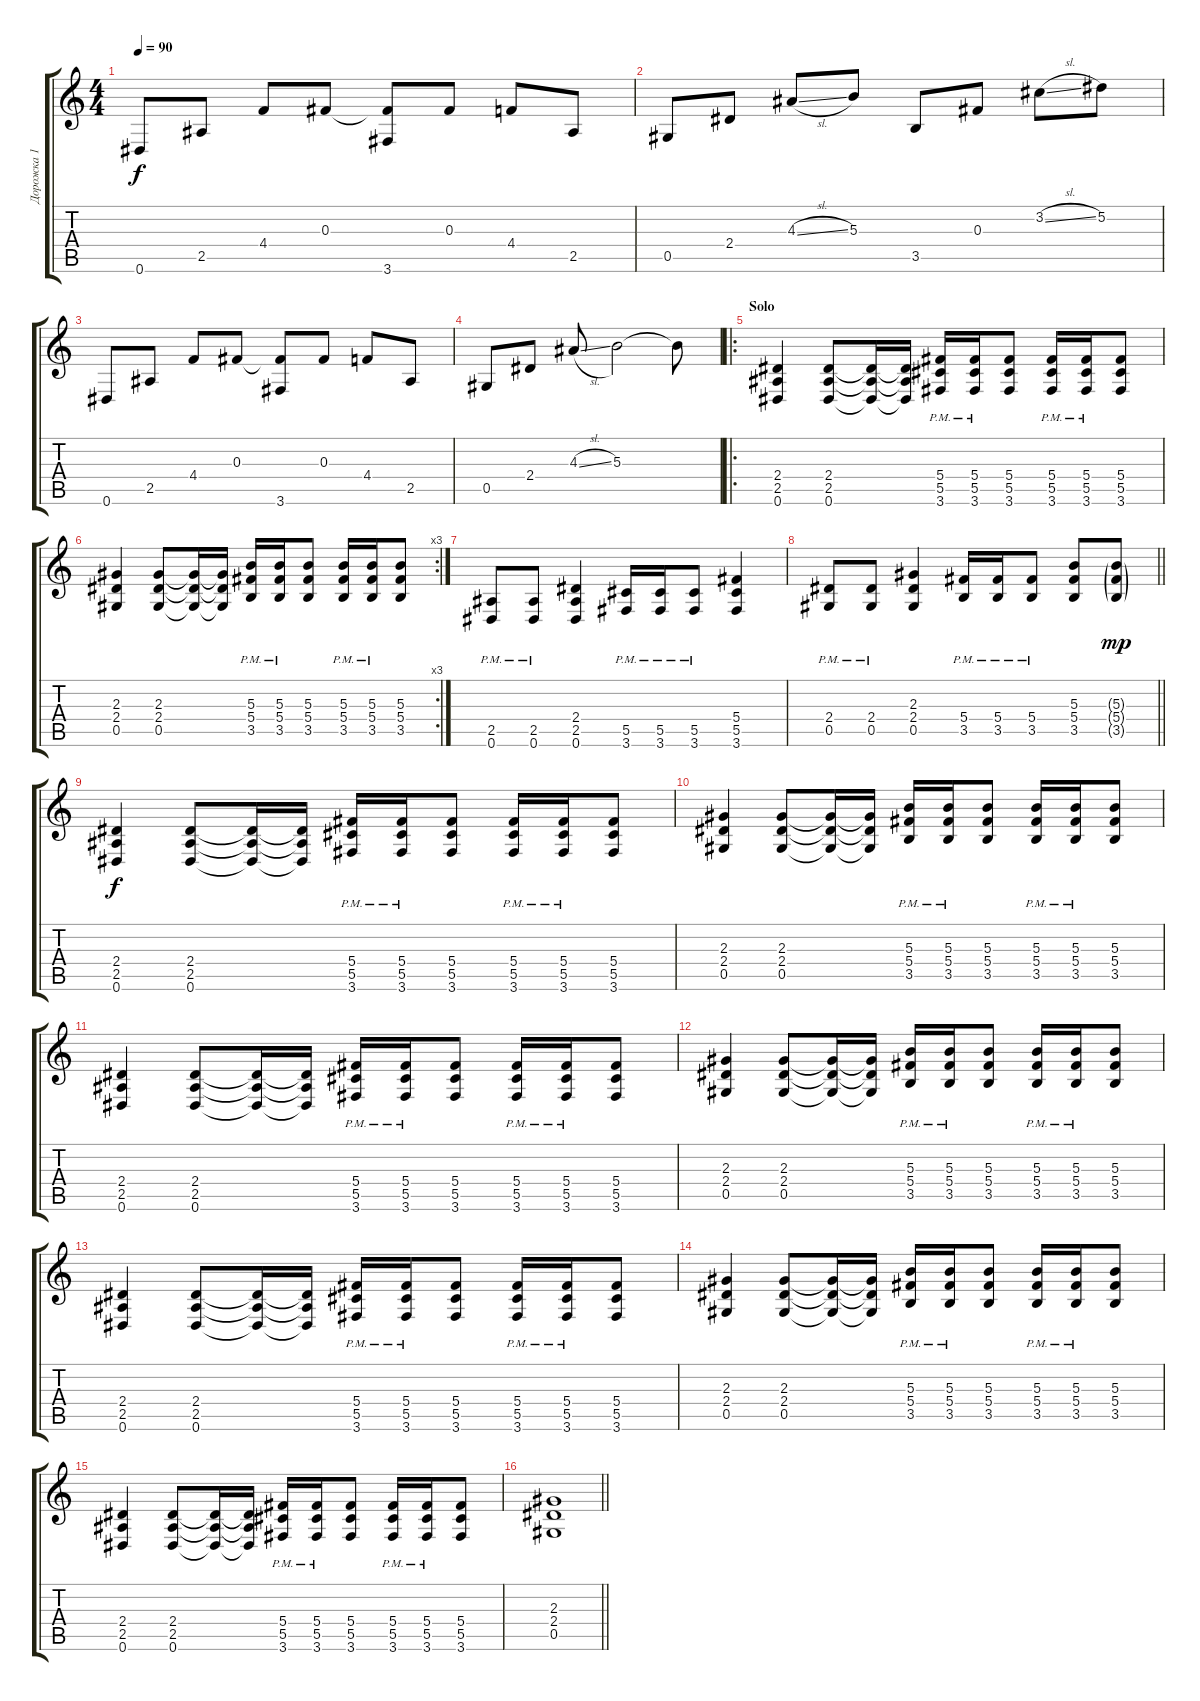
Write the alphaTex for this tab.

\track ("Дорожка 1" "Дорожка 1") {instrument acousticguitarsteel}
\staff {score tabs}
\tuning (Eb4 Bb3 Gb3 Db3 Ab2 Eb2) {hide}
\ts (4 4)
\tempo 90
\clef g2
\ks c
0.6.8{dy f} 2.5.8 4.4.8 0.3.8 (0.3{t} 3.6).8 0.3.8 4.4.8 2.5.8 |
0.5.8 2.4.8 4.3{sl}.8 5.3.8 3.5.8 0.3.8 3.2{sl}.8 5.2.8 |
0.6.8 2.5.8 4.4.8 0.3.8 (0.3{t} 3.6).8 0.3.8 4.4.8 2.5.8 |
0.5.8 2.4.8 4.3{sl}.8 5.3.2 5.3{t}.8 |
\ro
\section ("" "Solo")
(2.4 2.5 0.6).4{instrument distortionguitar} (2.4 2.5 0.6).8 (2.4{t} 2.5{t} 0.6{t}).16 (2.4{t} 2.5{t} 0.6{t}).16 (5.4{pm} 5.5{pm} 3.6{pm}).16 (5.4{pm} 5.5{pm} 3.6{pm}).16 (5.4 5.5 3.6).8 (5.4{pm} 5.5{pm} 3.6{pm}).16 (5.4{pm} 5.5{pm} 3.6{pm}).16 (5.4 5.5 3.6).8 |
\rc 3
(2.3 2.4 0.5).4 (2.3 2.4 0.5).8 (2.3{t} 2.4{t} 0.5{t}).16 (2.3{t} 2.4{t} 0.5{t}).16 (5.3{pm} 5.4{pm} 3.5{pm}).16 (5.3{pm} 5.4{pm} 3.5{pm}).16 (5.3 5.4 3.5).8 (5.3{pm} 5.4{pm} 3.5{pm}).16 (5.3{pm} 5.4{pm} 3.5{pm}).16 (5.3 5.4 3.5).8 |
(2.5{pm} 0.6{pm}).8 (2.5{pm} 0.6{pm}).8 (2.4 2.5 0.6).4 (5.5{pm} 3.6{pm}).16 (5.5{pm} 3.6{pm}).16 (5.5{pm} 3.6{pm}).8 (5.4 5.5 3.6).4 |
\barLineRight lightlight
(2.4{pm} 0.5{pm}).8 (2.4{pm} 0.5{pm}).8 (2.3 2.4 0.5).4 (5.4{pm} 3.5{pm}).16 (5.4 3.5{pm}).16 (5.4 3.5{pm}).8 (5.3 5.4 3.5).8 (5.3{g} 5.4{g} 3.5{g}).8{dy mp} |
(2.4 2.5 0.6).4{dy f instrument distortionguitar} (2.4 2.5 0.6).8 (2.4{t} 2.5{t} 0.6{t}).16 (2.4{t} 2.5{t} 0.6{t}).16 (5.4{pm} 5.5{pm} 3.6{pm}).16 (5.4{pm} 5.5{pm} 3.6{pm}).16 (5.4 5.5 3.6).8 (5.4{pm} 5.5{pm} 3.6{pm}).16 (5.4{pm} 5.5{pm} 3.6{pm}).16 (5.4 5.5 3.6).8 |
(2.3 2.4 0.5).4 (2.3 2.4 0.5).8 (2.3{t} 2.4{t} 0.5{t}).16 (2.3{t} 2.4{t} 0.5{t}).16 (5.3{pm} 5.4{pm} 3.5{pm}).16 (5.3{pm} 5.4{pm} 3.5{pm}).16 (5.3 5.4 3.5).8 (5.3{pm} 5.4{pm} 3.5{pm}).16 (5.3{pm} 5.4{pm} 3.5{pm}).16 (5.3 5.4 3.5).8 |
(2.4 2.5 0.6).4 (2.4 2.5 0.6).8 (2.4{t} 2.5{t} 0.6{t}).16 (2.4{t} 2.5{t} 0.6{t}).16 (5.4{pm} 5.5{pm} 3.6{pm}).16 (5.4{pm} 5.5{pm} 3.6{pm}).16 (5.4 5.5 3.6).8 (5.4{pm} 5.5{pm} 3.6{pm}).16 (5.4{pm} 5.5{pm} 3.6{pm}).16 (5.4 5.5 3.6).8 |
(2.3 2.4 0.5).4 (2.3 2.4 0.5).8 (2.3{t} 2.4{t} 0.5{t}).16 (2.3{t} 2.4{t} 0.5{t}).16 (5.3{pm} 5.4{pm} 3.5{pm}).16 (5.3{pm} 5.4{pm} 3.5{pm}).16 (5.3 5.4 3.5).8 (5.3{pm} 5.4{pm} 3.5{pm}).16 (5.3{pm} 5.4{pm} 3.5{pm}).16 (5.3 5.4 3.5).8 |
(2.4 2.5 0.6).4 (2.4 2.5 0.6).8 (2.4{t} 2.5{t} 0.6{t}).16 (2.4{t} 2.5{t} 0.6{t}).16 (5.4{pm} 5.5{pm} 3.6{pm}).16 (5.4{pm} 5.5{pm} 3.6{pm}).16 (5.4 5.5 3.6).8 (5.4{pm} 5.5{pm} 3.6{pm}).16 (5.4{pm} 5.5{pm} 3.6{pm}).16 (5.4 5.5 3.6).8 |
(2.3 2.4 0.5).4 (2.3 2.4 0.5).8 (2.3{t} 2.4{t} 0.5{t}).16 (2.3{t} 2.4{t} 0.5{t}).16 (5.3{pm} 5.4{pm} 3.5{pm}).16 (5.3{pm} 5.4{pm} 3.5{pm}).16 (5.3 5.4 3.5).8 (5.3{pm} 5.4{pm} 3.5{pm}).16 (5.3{pm} 5.4{pm} 3.5{pm}).16 (5.3 5.4 3.5).8 |
(2.4 2.5 0.6).4 (2.4 2.5 0.6).8 (2.4{t} 2.5{t} 0.6{t}).16 (2.4{t} 2.5{t} 0.6{t}).16 (5.4{pm} 5.5{pm} 3.6{pm}).16 (5.4{pm} 5.5{pm} 3.6{pm}).16 (5.4 5.5 3.6).8 (5.4{pm} 5.5{pm} 3.6{pm}).16 (5.4{pm} 5.5{pm} 3.6{pm}).16 (5.4 5.5 3.6).8 |
\barLineRight lightlight
(2.3 2.4 0.5).1
